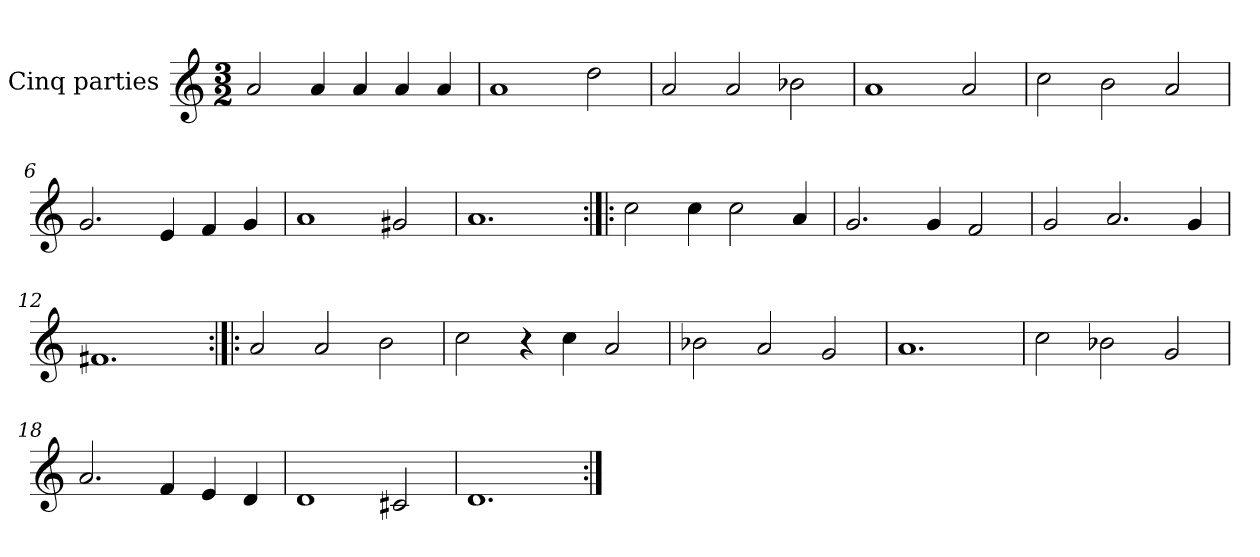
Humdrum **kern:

**kern
*part1
*staff1
*I"Cinq parties
*clefG2
*k[]
*M3/2
*MM180
=1
2a/
4a/
4a/
4a/
4a/
=2
1a
2dd\
=3
2a/
2a/
2b-X\
=4
1a
2a/
=5
2cc\
2b\
2a/
=6
2.g/
4e/
4f/
4g/
=7
1a
2g#X/
=8
1.a
=9:|!|:
2cc\
4cc\
2cc\
4a/
=10
2.g/
4g/
2f/
=11
2g/
2.a/
4g/
=12
1.f#X
=13:|!|:
2a/
2a/
2b\
=14
2cc\
4r
4cc\
2a/
=15
2b-X\
2a/
2g/
=16
1.a
=17
2cc\
2b-X\
2g/
=18
2.a/
4f/
4e/
4d/
=19
1d
2c#X/
=20
1.d
=:|!
*-
